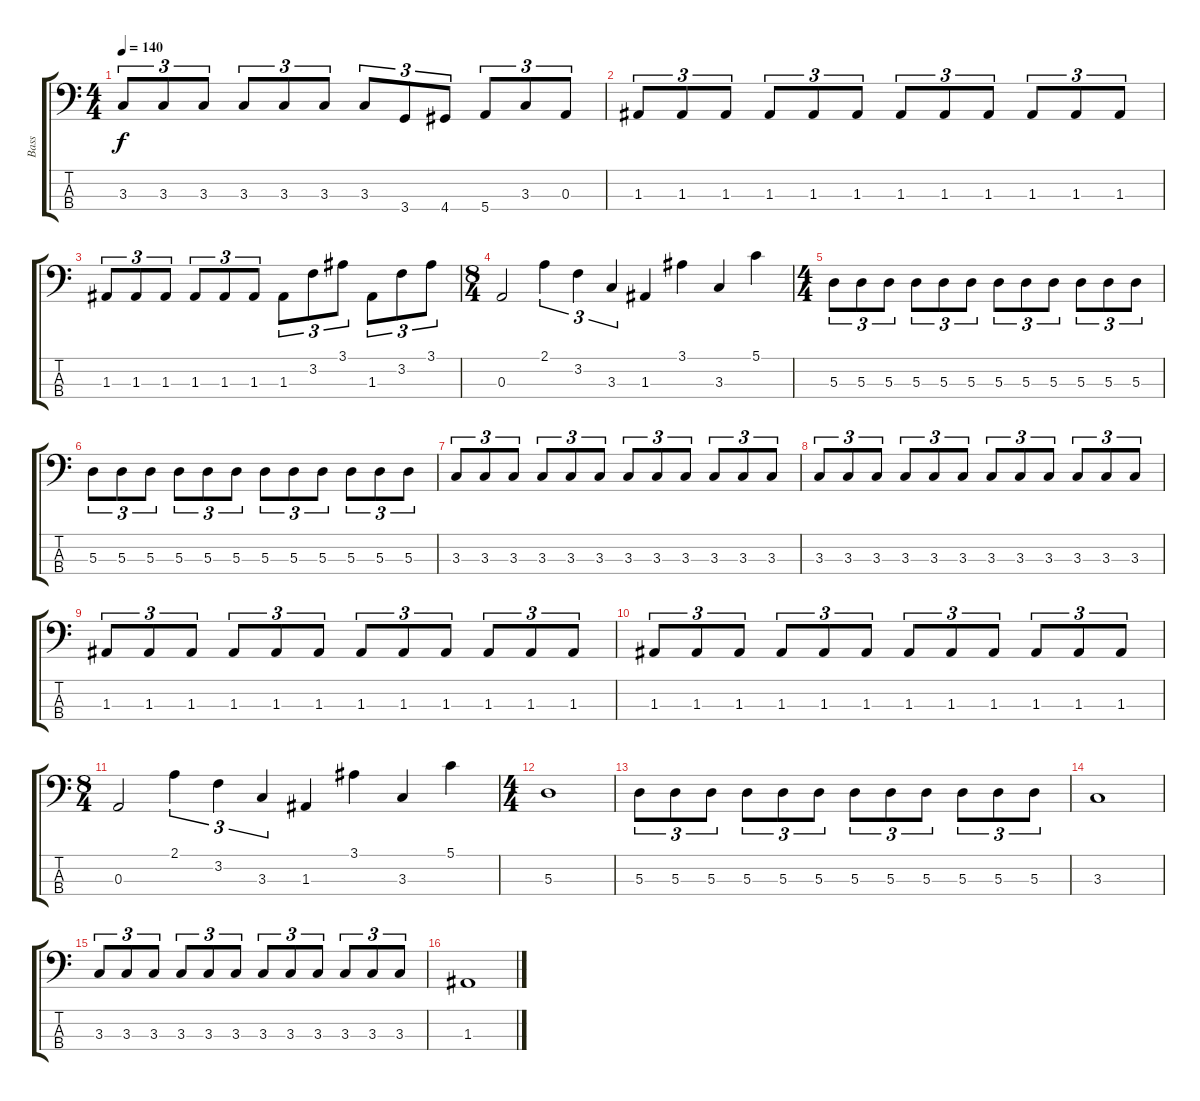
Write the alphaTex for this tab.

\track ("Bass" "Bass") {instrument electricbassfinger}
\staff {score tabs}
\tuning (G2 D2 A1 E1) {hide}
\ts (4 4)
\tempo 140
\clef f4
\ks c
3.3.8{tu (3 2) dy f} 3.3.8{tu (3 2)} 3.3.8{tu (3 2)} 3.3.8{tu (3 2)} 3.3.8{tu (3 2)} 3.3.8{tu (3 2)} 3.3.8{tu (3 2)} 3.4.8{tu (3 2)} 4.4.8{tu (3 2)} 5.4.8{tu (3 2)} 3.3.8{tu (3 2)} 0.3.8{tu (3 2)} |
1.3.8{tu (3 2)} 1.3.8{tu (3 2)} 1.3.8{tu (3 2)} 1.3.8{tu (3 2)} 1.3.8{tu (3 2)} 1.3.8{tu (3 2)} 1.3.8{tu (3 2)} 1.3.8{tu (3 2)} 1.3.8{tu (3 2)} 1.3.8{tu (3 2)} 1.3.8{tu (3 2)} 1.3.8{tu (3 2)} |
1.3.8{tu (3 2)} 1.3.8{tu (3 2)} 1.3.8{tu (3 2)} 1.3.8{tu (3 2)} 1.3.8{tu (3 2)} 1.3.8{tu (3 2)} 1.3.8{tu (3 2)} 3.2.8{tu (3 2)} 3.1.8{tu (3 2)} 1.3.8{tu (3 2)} 3.2.8{tu (3 2)} 3.1.8{tu (3 2)} |
\ts (8 4)
0.3.2 2.1.4{tu (3 2)} 3.2.4{tu (3 2)} 3.3.4{tu (3 2)} 1.3.4 3.1.4 3.3.4 5.1.4 |
\ts (4 4)
5.3.8{tu (3 2)} 5.3.8{tu (3 2)} 5.3.8{tu (3 2)} 5.3.8{tu (3 2)} 5.3.8{tu (3 2)} 5.3.8{tu (3 2)} 5.3.8{tu (3 2)} 5.3.8{tu (3 2)} 5.3.8{tu (3 2)} 5.3.8{tu (3 2)} 5.3.8{tu (3 2)} 5.3.8{tu (3 2)} |
5.3.8{tu (3 2)} 5.3.8{tu (3 2)} 5.3.8{tu (3 2)} 5.3.8{tu (3 2)} 5.3.8{tu (3 2)} 5.3.8{tu (3 2)} 5.3.8{tu (3 2)} 5.3.8{tu (3 2)} 5.3.8{tu (3 2)} 5.3.8{tu (3 2)} 5.3.8{tu (3 2)} 5.3.8{tu (3 2)} |
3.3.8{tu (3 2)} 3.3.8{tu (3 2)} 3.3.8{tu (3 2)} 3.3.8{tu (3 2)} 3.3.8{tu (3 2)} 3.3.8{tu (3 2)} 3.3.8{tu (3 2)} 3.3.8{tu (3 2)} 3.3.8{tu (3 2)} 3.3.8{tu (3 2)} 3.3.8{tu (3 2)} 3.3.8{tu (3 2)} |
3.3.8{tu (3 2)} 3.3.8{tu (3 2)} 3.3.8{tu (3 2)} 3.3.8{tu (3 2)} 3.3.8{tu (3 2)} 3.3.8{tu (3 2)} 3.3.8{tu (3 2)} 3.3.8{tu (3 2)} 3.3.8{tu (3 2)} 3.3.8{tu (3 2)} 3.3.8{tu (3 2)} 3.3.8{tu (3 2)} |
1.3.8{tu (3 2)} 1.3.8{tu (3 2)} 1.3.8{tu (3 2)} 1.3.8{tu (3 2)} 1.3.8{tu (3 2)} 1.3.8{tu (3 2)} 1.3.8{tu (3 2)} 1.3.8{tu (3 2)} 1.3.8{tu (3 2)} 1.3.8{tu (3 2)} 1.3.8{tu (3 2)} 1.3.8{tu (3 2)} |
1.3.8{tu (3 2)} 1.3.8{tu (3 2)} 1.3.8{tu (3 2)} 1.3.8{tu (3 2)} 1.3.8{tu (3 2)} 1.3.8{tu (3 2)} 1.3.8{tu (3 2)} 1.3.8{tu (3 2)} 1.3.8{tu (3 2)} 1.3.8{tu (3 2)} 1.3.8{tu (3 2)} 1.3.8{tu (3 2)} |
\ts (8 4)
0.3.2 2.1.4{tu (3 2)} 3.2.4{tu (3 2)} 3.3.4{tu (3 2)} 1.3.4 3.1.4 3.3.4 5.1.4 |
\ts (4 4)
5.3.1 |
5.3.8{tu (3 2)} 5.3.8{tu (3 2)} 5.3.8{tu (3 2)} 5.3.8{tu (3 2)} 5.3.8{tu (3 2)} 5.3.8{tu (3 2)} 5.3.8{tu (3 2)} 5.3.8{tu (3 2)} 5.3.8{tu (3 2)} 5.3.8{tu (3 2)} 5.3.8{tu (3 2)} 5.3.8{tu (3 2)} |
3.3.1 |
3.3.8{tu (3 2)} 3.3.8{tu (3 2)} 3.3.8{tu (3 2)} 3.3.8{tu (3 2)} 3.3.8{tu (3 2)} 3.3.8{tu (3 2)} 3.3.8{tu (3 2)} 3.3.8{tu (3 2)} 3.3.8{tu (3 2)} 3.3.8{tu (3 2)} 3.3.8{tu (3 2)} 3.3.8{tu (3 2)} |
1.3.1
